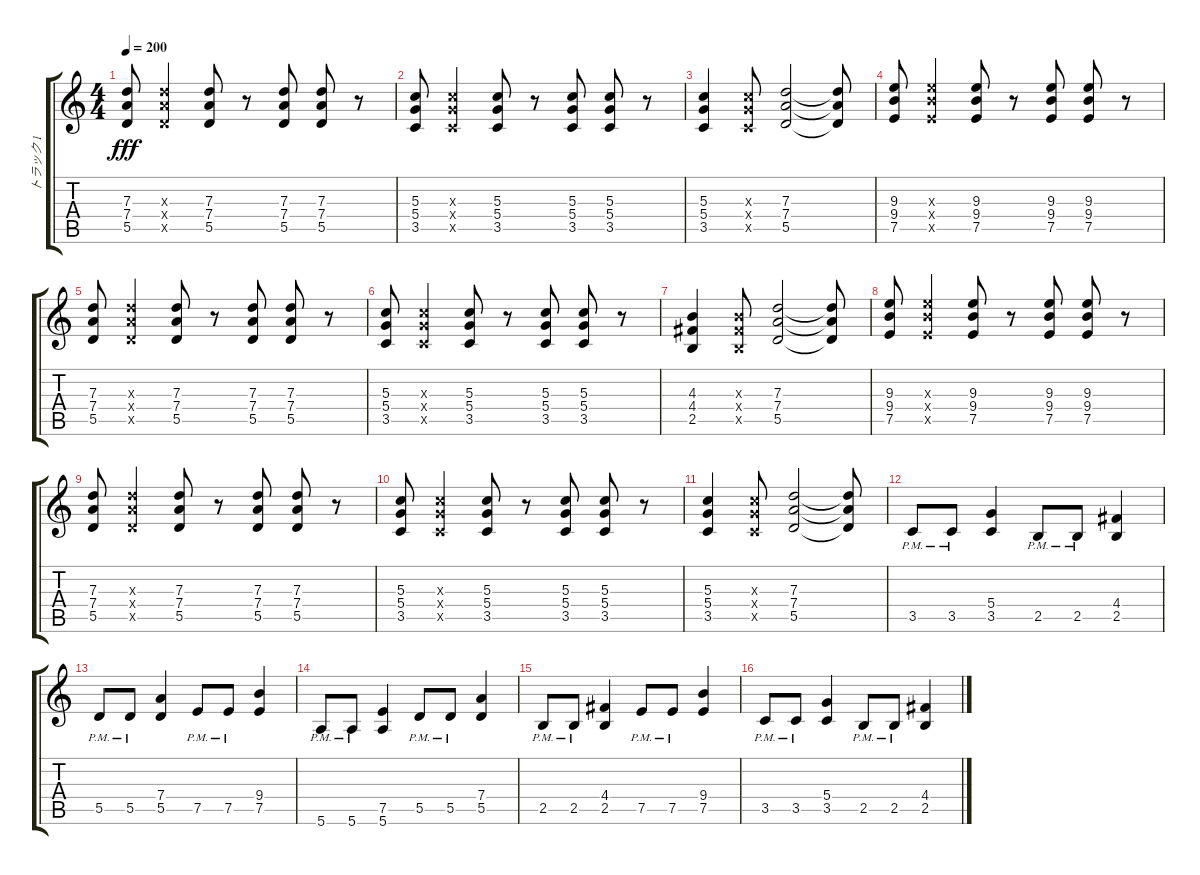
\track ("トラック 1" "トラック 1") {instrument acousticguitarsteel}
\staff {score tabs}
\tuning (E4 B3 G3 D3 A2 E2) {hide}
\ts (4 4)
\tempo 200
\clef g2
\ks c
(7.3 7.4 5.5).8{dy fff} (7.3{x} 7.4{x} 5.5{x}).4 (7.3 7.4 5.5).8 r.8 (7.3 7.4 5.5).8 (7.3 7.4 5.5).8 r.8 |
(5.3 5.4 3.5).8 (5.3{x} 5.4{x} 3.5{x}).4 (5.3 5.4 3.5).8 r.8 (5.3 5.4 3.5).8 (5.3 5.4 3.5).8 r.8 |
(5.3 5.4 3.5).4 (5.3{x} 5.4{x} 3.5{x}).8 (7.3 7.4 5.5).2 (7.3{t} 7.4{t} 5.5{t}).8 |
(9.3 9.4 7.5).8 (9.3{x} 9.4{x} 7.5{x}).4 (9.3 9.4 7.5).8 r.8 (9.3 9.4 7.5).8 (9.3 9.4 7.5).8 r.8 |
(7.3 7.4 5.5).8 (7.3{x} 7.4{x} 5.5{x}).4 (7.3 7.4 5.5).8 r.8 (7.3 7.4 5.5).8 (7.3 7.4 5.5).8 r.8 |
(5.3 5.4 3.5).8 (5.3{x} 5.4{x} 3.5{x}).4 (5.3 5.4 3.5).8 r.8 (5.3 5.4 3.5).8 (5.3 5.4 3.5).8 r.8 |
(4.3 4.4 2.5).4 (4.3{x} 4.4{x} 2.5{x}).8 (7.3 7.4 5.5).2 (7.3{t} 7.4{t} 5.5{t}).8 |
(9.3 9.4 7.5).8 (9.3{x} 9.4{x} 7.5{x}).4 (9.3 9.4 7.5).8 r.8 (9.3 9.4 7.5).8 (9.3 9.4 7.5).8 r.8 |
(7.3 7.4 5.5).8 (7.3{x} 7.4{x} 5.5{x}).4 (7.3 7.4 5.5).8 r.8 (7.3 7.4 5.5).8 (7.3 7.4 5.5).8 r.8 |
(5.3 5.4 3.5).8 (5.3{x} 5.4{x} 3.5{x}).4 (5.3 5.4 3.5).8 r.8 (5.3 5.4 3.5).8 (5.3 5.4 3.5).8 r.8 |
(5.3 5.4 3.5).4 (5.3{x} 5.4{x} 3.5{x}).8 (7.3 7.4 5.5).2 (7.3{t} 7.4{t} 5.5{t}).8 |
3.5{pm}.8 3.5{pm}.8 (5.4 3.5).4 2.5{pm}.8 2.5{pm}.8 (4.4 2.5).4 |
5.5{pm}.8 5.5{pm}.8 (7.4 5.5).4 7.5{pm}.8 7.5{pm}.8 (9.4 7.5).4 |
5.6{pm}.8 5.6{pm}.8 (7.5 5.6).4 5.5{pm}.8 5.5{pm}.8 (7.4 5.5).4 |
2.5{pm}.8 2.5{pm}.8 (4.4 2.5).4 7.5{pm}.8 7.5{pm}.8 (9.4 7.5).4 |
3.5{pm}.8 3.5{pm}.8 (5.4 3.5).4 2.5{pm}.8 2.5{pm}.8 (4.4 2.5).4
